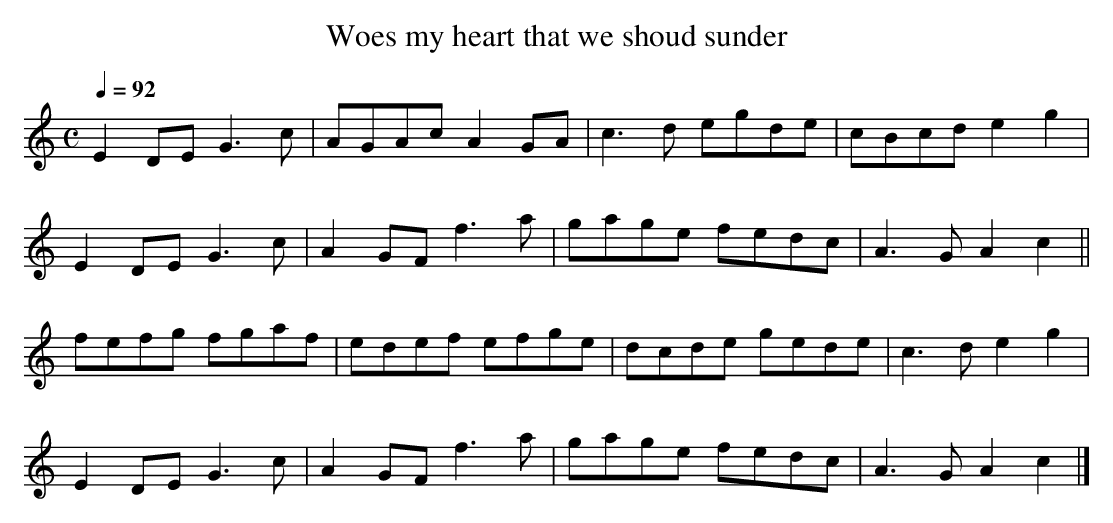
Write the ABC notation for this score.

X:1
T:Woes my heart that we shoud sunder
M:C
L:1/8
Q:1/4=92
K:A Minor
E2DE G3 c|AGAc A2GA|c3 d egde|cBcd e2g2 |
E2DE G3 c|A2GF f3 a|gage fedc|A3 G A2c2||
fefg fgaf|edef efge|dcde gede|c3 d e2g2 |
E2DE G3 c|A2GF f3 a|gage fedc|A3 G A2c2|]
